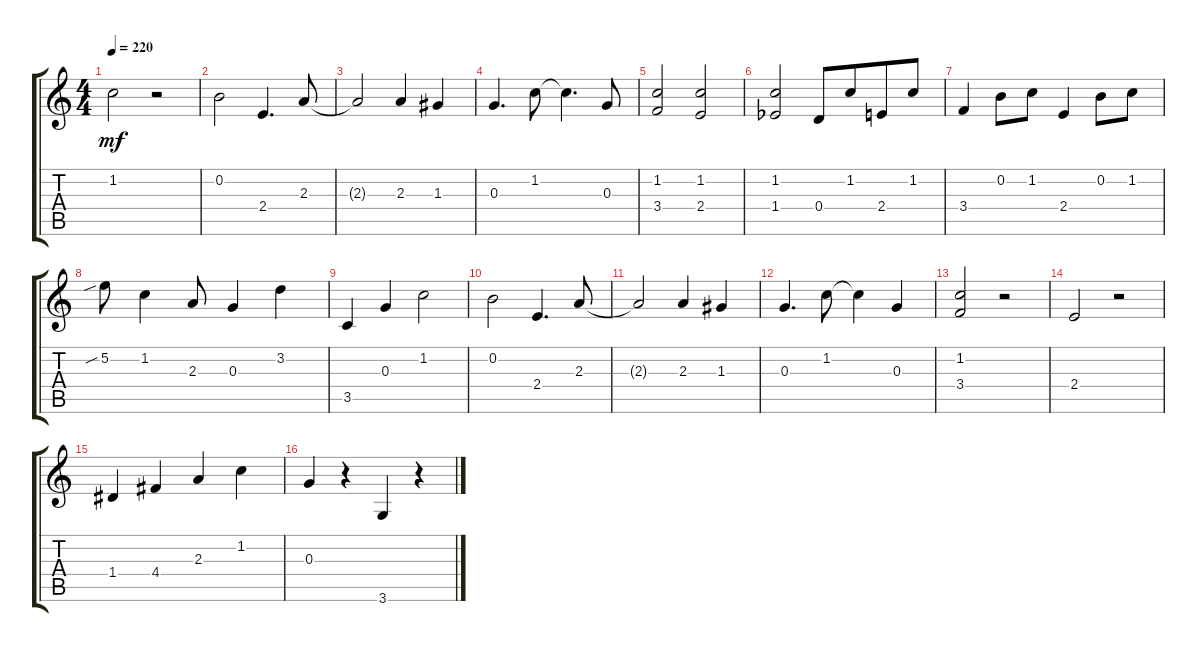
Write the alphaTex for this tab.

\track "" {instrument acousticguitarsteel}
\staff {score tabs}
\tuning (E4 B3 G3 D3 A2 E2) {hide}
\ts (4 4)
\tempo 220
\clef g2
\ks c
1.2.2{dy mf} r.2 |
0.2.2 2.4.4{d} 2.3.8 |
2.3{t}.2 2.3.4 1.3.4 |
0.3.4{d} 1.2.8 1.2{t}.4{d} 0.3.8 |
(1.2 3.4).2 (1.2 2.4).2 |
(1.2 1.4{acc b}).2 0.4.8 1.2.8{beam merge} 2.4.8 1.2.8 |
3.4.4 0.2.8 1.2.8 2.4.4 0.2.8 1.2.8 |
5.2{sib}.8 1.2.4 2.3.8 0.3.4 3.2.4 |
3.5.4 0.3.4 1.2.2 |
0.2.2 2.4.4{d} 2.3.8 |
2.3{t}.2 2.3.4 1.3.4 |
0.3.4{d} 1.2.8 1.2{t}.4 0.3.4 |
(1.2 3.4).2 r.2 |
2.4.2 r.2 |
1.4.4 4.4.4 2.3.4 1.2.4 |
0.3.4 r.4 3.6.4 r.4
